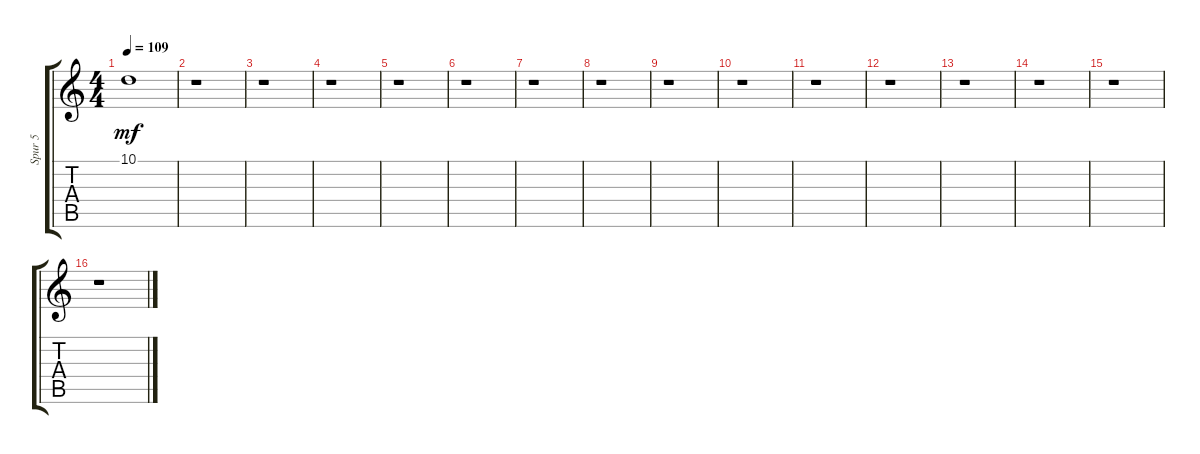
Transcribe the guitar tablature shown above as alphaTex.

\track ("Spur 5" "Spur 5") {instrument pad2warm}
\staff {score tabs}
\tuning (E4 B3 G3 D3 A2 E2) {hide}
\ts (4 4)
\tempo 109
\clef g2
\ks c
10.1.1{dy mf} |
r.1 |
r.1 |
r.1 |
r.1 |
r.1 |
r.1 |
r.1 |
r.1 |
r.1 |
r.1 |
r.1 |
r.1 |
r.1 |
r.1 |
r.1
